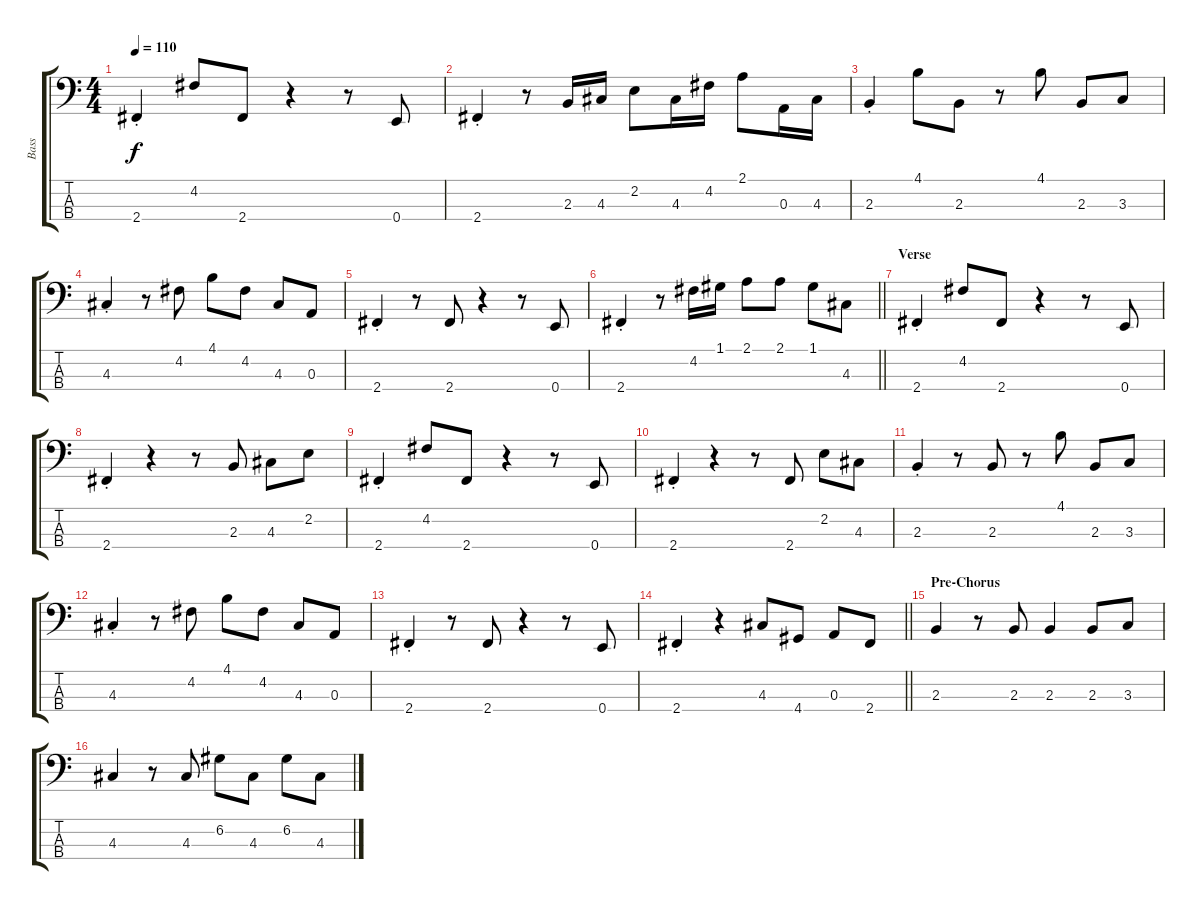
\track ("Bass" "Bass") {instrument electricbassfinger}
\staff {score tabs}
\tuning (G2 D2 A1 E1) {hide}
\ts (4 4)
\tempo 110
\clef f4
\ks c
2.4{st}.4{dy f} 4.2.8 2.4.8 r.4 r.8 0.4.8 |
2.4{st}.4 r.8 2.3.16 4.3.16 2.2.8 4.3.16 4.2.16 2.1.8 0.3.16 4.3.16 |
2.3{st}.4 4.1.8 2.3.8 r.8 4.1.8 2.3.8 3.3.8 |
4.3{st}.4 r.8 4.2.8 4.1.8 4.2.8 4.3.8 0.3.8 |
2.4{st}.4 r.8 2.4.8 r.4 r.8 0.4.8 |
\barLineRight lightlight
2.4{st}.4 r.8 4.2.16 1.1.16 2.1.8 2.1.8 1.1.8 4.3.8 |
\section ("" "Verse")
2.4{st}.4 4.2.8 2.4.8 r.4 r.8 0.4.8 |
2.4{st}.4 r.4 r.8 2.3.8 4.3.8 2.2.8 |
2.4{st}.4 4.2.8 2.4.8 r.4 r.8 0.4.8 |
2.4{st}.4 r.4 r.8 2.4.8 2.2.8 4.3.8 |
2.3{st}.4 r.8 2.3.8 r.8 4.1.8 2.3.8 3.3.8 |
4.3{st}.4 r.8 4.2.8 4.1.8 4.2.8 4.3.8 0.3.8 |
2.4{st}.4 r.8 2.4.8 r.4 r.8 0.4.8 |
\barLineRight lightlight
2.4{st}.4 r.4 4.3.8 4.4.8 0.3.8 2.4.8 |
\section ("" "Pre-Chorus")
2.3.4 r.8 2.3.8 2.3.4 2.3.8 3.3.8 |
4.3.4 r.8 4.3.8 6.2.8 4.3.8 6.2.8 4.3.8
